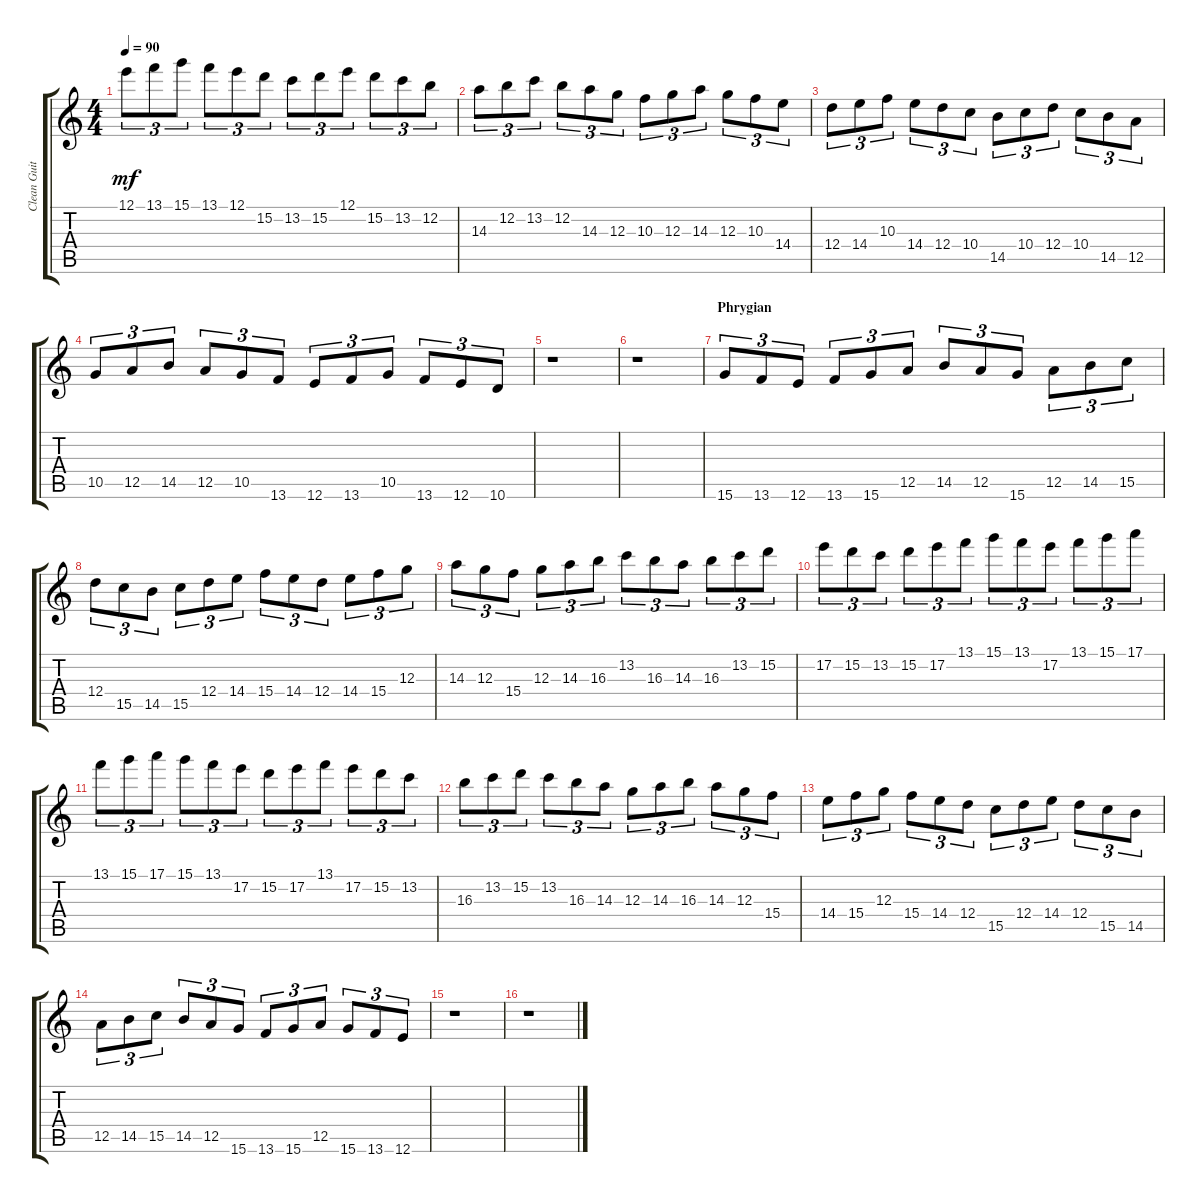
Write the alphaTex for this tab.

\track ("Clean Guitar" "Clean Guit") {instrument electricguitarclean}
\staff {score tabs}
\tuning (E4 B3 G3 D3 A2 E2) {hide}
\ts (4 4)
\tempo 90
\clef g2
\ks c
12.1.8{tu (3 2) dy mf} 13.1.8{tu (3 2)} 15.1.8{tu (3 2)} 13.1.8{tu (3 2)} 12.1.8{tu (3 2)} 15.2.8{tu (3 2)} 13.2.8{tu (3 2)} 15.2.8{tu (3 2)} 12.1.8{tu (3 2)} 15.2.8{tu (3 2)} 13.2.8{tu (3 2)} 12.2.8{tu (3 2)} |
14.3.8{tu (3 2)} 12.2.8{tu (3 2)} 13.2.8{tu (3 2)} 12.2.8{tu (3 2)} 14.3.8{tu (3 2)} 12.3.8{tu (3 2)} 10.3.8{tu (3 2)} 12.3.8{tu (3 2)} 14.3.8{tu (3 2)} 12.3.8{tu (3 2)} 10.3.8{tu (3 2)} 14.4.8{tu (3 2)} |
12.4.8{tu (3 2)} 14.4.8{tu (3 2)} 10.3.8{tu (3 2)} 14.4.8{tu (3 2)} 12.4.8{tu (3 2)} 10.4.8{tu (3 2)} 14.5.8{tu (3 2)} 10.4.8{tu (3 2)} 12.4.8{tu (3 2)} 10.4.8{tu (3 2)} 14.5.8{tu (3 2)} 12.5.8{tu (3 2)} |
10.5.8{tu (3 2)} 12.5.8{tu (3 2)} 14.5.8{tu (3 2)} 12.5.8{tu (3 2)} 10.5.8{tu (3 2)} 13.6.8{tu (3 2)} 12.6.8{tu (3 2)} 13.6.8{tu (3 2)} 10.5.8{tu (3 2)} 13.6.8{tu (3 2)} 12.6.8{tu (3 2)} 10.6.8{tu (3 2)} |
r.1 |
r.1 |
\section ("" "Phrygian")
15.6.8{tu (3 2)} 13.6.8{tu (3 2)} 12.6.8{tu (3 2)} 13.6.8{tu (3 2)} 15.6.8{tu (3 2)} 12.5.8{tu (3 2)} 14.5.8{tu (3 2)} 12.5.8{tu (3 2)} 15.6.8{tu (3 2)} 12.5.8{tu (3 2)} 14.5.8{tu (3 2)} 15.5.8{tu (3 2)} |
12.4.8{tu (3 2)} 15.5.8{tu (3 2)} 14.5.8{tu (3 2)} 15.5.8{tu (3 2)} 12.4.8{tu (3 2)} 14.4.8{tu (3 2)} 15.4.8{tu (3 2)} 14.4.8{tu (3 2)} 12.4.8{tu (3 2)} 14.4.8{tu (3 2)} 15.4.8{tu (3 2)} 12.3.8{tu (3 2)} |
14.3.8{tu (3 2)} 12.3.8{tu (3 2)} 15.4.8{tu (3 2)} 12.3.8{tu (3 2)} 14.3.8{tu (3 2)} 16.3.8{tu (3 2)} 13.2.8{tu (3 2)} 16.3.8{tu (3 2)} 14.3.8{tu (3 2)} 16.3.8{tu (3 2)} 13.2.8{tu (3 2)} 15.2.8{tu (3 2)} |
17.2.8{tu (3 2)} 15.2.8{tu (3 2)} 13.2.8{tu (3 2)} 15.2.8{tu (3 2)} 17.2.8{tu (3 2)} 13.1.8{tu (3 2)} 15.1.8{tu (3 2)} 13.1.8{tu (3 2)} 17.2.8{tu (3 2)} 13.1.8{tu (3 2)} 15.1.8{tu (3 2)} 17.1.8{tu (3 2)} |
13.1.8{tu (3 2)} 15.1.8{tu (3 2)} 17.1.8{tu (3 2)} 15.1.8{tu (3 2)} 13.1.8{tu (3 2)} 17.2.8{tu (3 2)} 15.2.8{tu (3 2)} 17.2.8{tu (3 2)} 13.1.8{tu (3 2)} 17.2.8{tu (3 2)} 15.2.8{tu (3 2)} 13.2.8{tu (3 2)} |
16.3.8{tu (3 2)} 13.2.8{tu (3 2)} 15.2.8{tu (3 2)} 13.2.8{tu (3 2)} 16.3.8{tu (3 2)} 14.3.8{tu (3 2)} 12.3.8{tu (3 2)} 14.3.8{tu (3 2)} 16.3.8{tu (3 2)} 14.3.8{tu (3 2)} 12.3.8{tu (3 2)} 15.4.8{tu (3 2)} |
14.4.8{tu (3 2)} 15.4.8{tu (3 2)} 12.3.8{tu (3 2)} 15.4.8{tu (3 2)} 14.4.8{tu (3 2)} 12.4.8{tu (3 2)} 15.5.8{tu (3 2)} 12.4.8{tu (3 2)} 14.4.8{tu (3 2)} 12.4.8{tu (3 2)} 15.5.8{tu (3 2)} 14.5.8{tu (3 2)} |
12.5.8{tu (3 2)} 14.5.8{tu (3 2)} 15.5.8{tu (3 2)} 14.5.8{tu (3 2)} 12.5.8{tu (3 2)} 15.6.8{tu (3 2)} 13.6.8{tu (3 2)} 15.6.8{tu (3 2)} 12.5.8{tu (3 2)} 15.6.8{tu (3 2)} 13.6.8{tu (3 2)} 12.6.8{tu (3 2)} |
r.1 |
r.1
